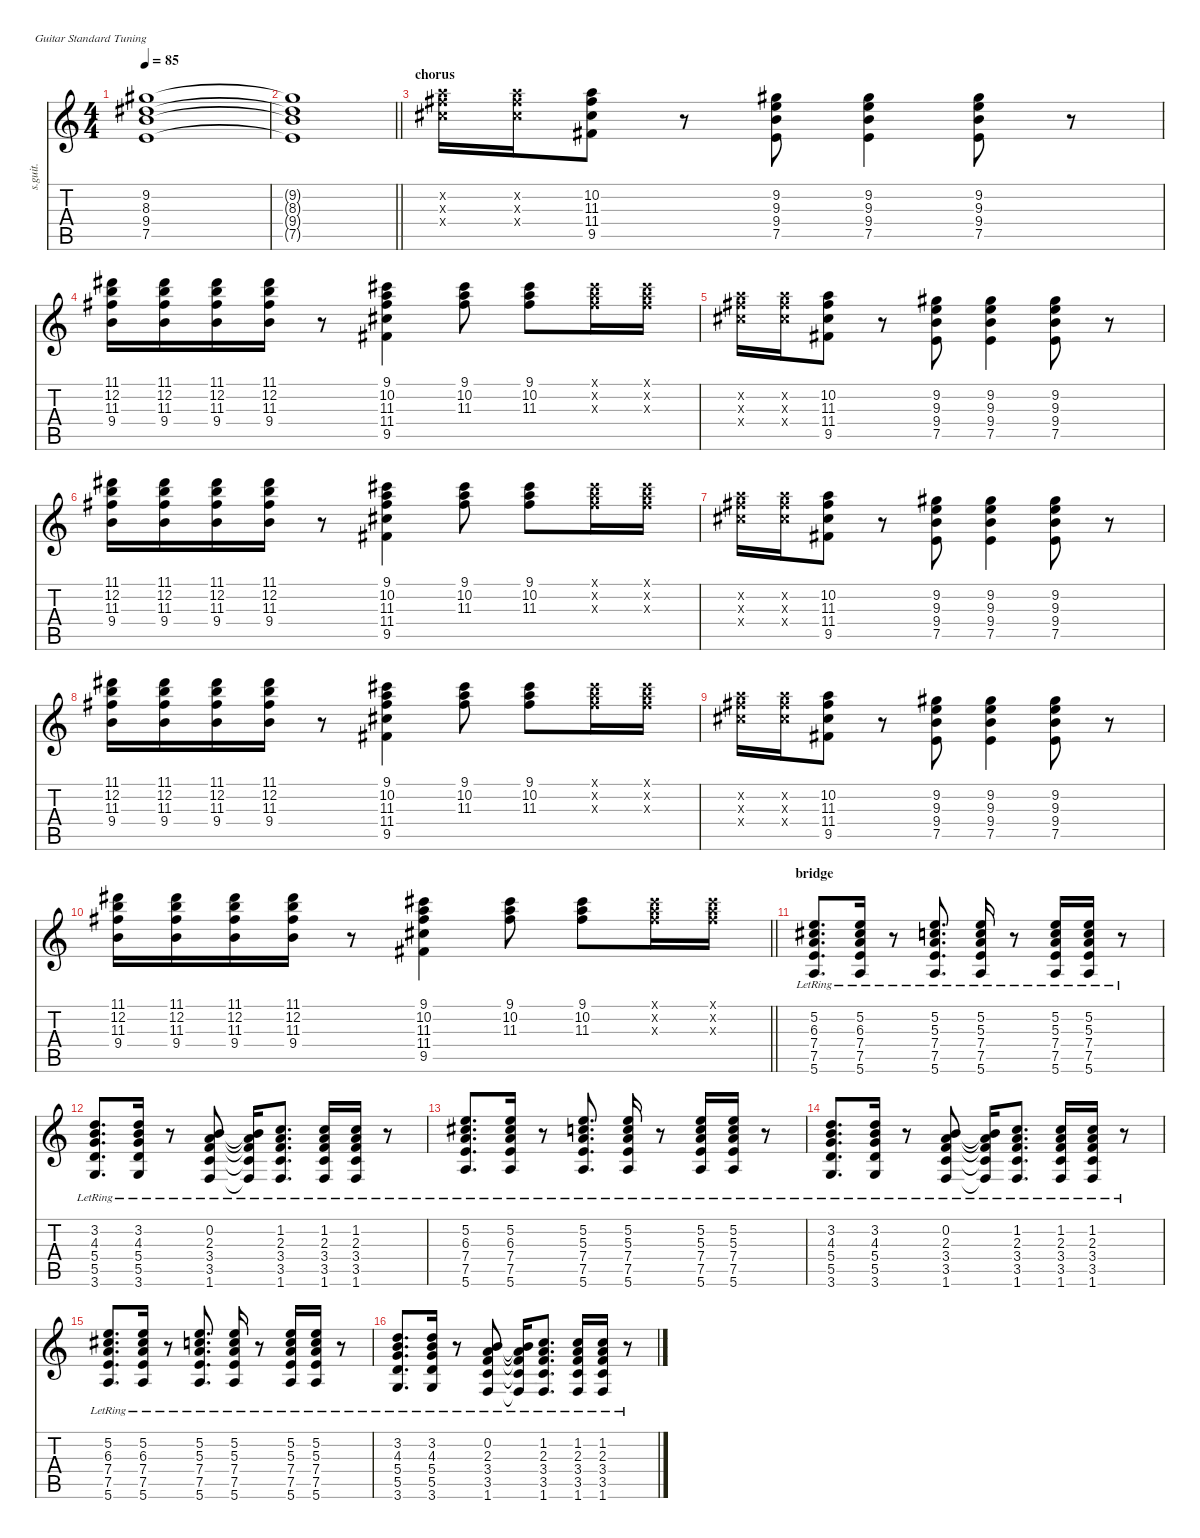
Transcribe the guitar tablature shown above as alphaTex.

\defaultSystemsLayout 4
\hideDynamics
\bracketExtendMode nobrackets
\otherSystemsTrackNameOrientation horizontal
\track ("John Frusciante" "s.guit.") {instrument acousticguitarsteel}
\staff {score tabs}
\tuning (E4 B3 G3 D3 A2 E2)
\ts (4 4)
\tempo 85
\clef g2
\ks c
(9.2{acc #} 8.3{acc #} 9.4 7.5).1{dy f beam Down} |
\barLineRight lightlight
(9.2{t acc #} 8.3{t acc #} 9.4{t} 7.5{t}).1{beam Down} |
\section ("" "chorus")
(10.2{x} 11.3{x acc #} 11.4{x acc #}).16{beam Down} (10.2{x} 11.3{x acc #} 11.4{x acc #}).16{beam Down} (10.2 11.3{acc #} 11.4{acc #} 9.5{acc #}).8{beam Down} r.8{beam Down} (9.2{acc #} 9.3 9.4 7.5).8{beam Down} (9.2{acc #} 9.3 9.4 7.5).4{beam Down} (9.2{acc #} 9.3 9.4 7.5).8{beam Down} r.8{beam Down} |
(11.1{acc #} 12.2 11.3{acc #} 9.4).16{beam Down} (11.1{acc #} 12.2 11.3{acc #} 9.4).16{beam Down} (11.1{acc #} 12.2 11.3{acc #} 9.4).16{beam Down} (11.1{acc #} 12.2 11.3{acc #} 9.4).16{beam Down} r.8{beam Down} (9.1{acc #} 10.2 11.3{acc #} 11.4{acc #} 9.5{acc #}).4{beam Down} (9.1{acc #} 10.2 11.3{acc #}).8{beam Down} (9.1{acc #} 10.2 11.3{acc #}).8{beam Down} (9.1{x acc #} 10.2{x} 11.3{x acc #}).16{beam Down} (9.1{x acc #} 10.2{x} 11.3{x acc #}).16{beam Down} |
(10.2{x} 11.3{x acc #} 11.4{x acc #}).16{beam Down} (10.2{x} 11.3{x acc #} 11.4{x acc #}).16{beam Down} (10.2 11.3{acc #} 11.4{acc #} 9.5{acc #}).8{beam Down} r.8{beam Down} (9.2{acc #} 9.3 9.4 7.5).8{beam Down} (9.2{acc #} 9.3 9.4 7.5).4{beam Down} (9.2{acc #} 9.3 9.4 7.5).8{beam Down} r.8{beam Down} |
(11.1{acc #} 12.2 11.3{acc #} 9.4).16{beam Down} (11.1{acc #} 12.2 11.3{acc #} 9.4).16{beam Down} (11.1{acc #} 12.2 11.3{acc #} 9.4).16{beam Down} (11.1{acc #} 12.2 11.3{acc #} 9.4).16{beam Down} r.8{beam Down} (9.1{acc #} 10.2 11.3{acc #} 11.4{acc #} 9.5{acc #}).4{beam Down} (9.1{acc #} 10.2 11.3{acc #}).8{beam Down} (9.1{acc #} 10.2 11.3{acc #}).8{beam Down} (9.1{x acc #} 10.2{x} 11.3{x acc #}).16{beam Down} (9.1{x acc #} 10.2{x} 11.3{x acc #}).16{beam Down} |
(10.2{x} 11.3{x acc #} 11.4{x acc #}).16{beam Down} (10.2{x} 11.3{x acc #} 11.4{x acc #}).16{beam Down} (10.2 11.3{acc #} 11.4{acc #} 9.5{acc #}).8{beam Down} r.8{beam Down} (9.2{acc #} 9.3 9.4 7.5).8{beam Down} (9.2{acc #} 9.3 9.4 7.5).4{beam Down} (9.2{acc #} 9.3 9.4 7.5).8{beam Down} r.8{beam Down} |
(11.1{acc #} 12.2 11.3{acc #} 9.4).16{beam Down} (11.1{acc #} 12.2 11.3{acc #} 9.4).16{beam Down} (11.1{acc #} 12.2 11.3{acc #} 9.4).16{beam Down} (11.1{acc #} 12.2 11.3{acc #} 9.4).16{beam Down} r.8{beam Down} (9.1{acc #} 10.2 11.3{acc #} 11.4{acc #} 9.5{acc #}).4{beam Down} (9.1{acc #} 10.2 11.3{acc #}).8{beam Down} (9.1{acc #} 10.2 11.3{acc #}).8{beam Down} (9.1{x acc #} 10.2{x} 11.3{x acc #}).16{beam Down} (9.1{x acc #} 10.2{x} 11.3{x acc #}).16{beam Down} |
(10.2{x} 11.3{x acc #} 11.4{x acc #}).16{beam Down} (10.2{x} 11.3{x acc #} 11.4{x acc #}).16{beam Down} (10.2 11.3{acc #} 11.4{acc #} 9.5{acc #}).8{beam Down} r.8{beam Down} (9.2{acc #} 9.3 9.4 7.5).8{beam Down} (9.2{acc #} 9.3 9.4 7.5).4{beam Down} (9.2{acc #} 9.3 9.4 7.5).8{beam Down} r.8{beam Down} |
\barLineRight lightlight
(11.1{acc #} 12.2 11.3{acc #} 9.4).16{beam Down} (11.1{acc #} 12.2 11.3{acc #} 9.4).16{beam Down} (11.1{acc #} 12.2 11.3{acc #} 9.4).16{beam Down} (11.1{acc #} 12.2 11.3{acc #} 9.4).16{beam Down} r.8{beam Down} (9.1{acc #} 10.2 11.3{acc #} 11.4{acc #} 9.5{acc #}).4{beam Down} (9.1{acc #} 10.2 11.3{acc #}).8{beam Down} (9.1{acc #} 10.2 11.3{acc #}).8{beam Down} (9.1{x acc #} 10.2{x} 11.3{x acc #}).16{beam Down} (9.1{x acc #} 10.2{x} 11.3{x acc #}).16{beam Down} |
\section ("" "bridge")
(5.2{lr} 6.3{lr acc #} 7.4{lr} 7.5{lr} 5.6{lr}).8{d beam Up} (5.2{lr} 6.3{lr acc #} 7.4{lr} 7.5{lr} 5.6{lr}).16{beam Up} r.8{beam Up} (5.2{lr} 5.3{lr} 7.4{lr} 7.5{lr} 5.6{lr}).8{d beam Up} (5.2{lr} 5.3{lr} 7.4{lr} 7.5{lr} 5.6{lr}).16{beam Up} r.8{beam Up} (5.2{lr} 5.3{lr} 7.4{lr} 7.5{lr} 5.6{lr}).16{beam Up} (5.2{lr} 5.3{lr} 7.4{lr} 7.5{lr} 5.6{lr}).16{beam Up} r.8{beam Up} |
(3.2{lr} 4.3{lr} 5.4{lr} 5.5{lr} 3.6{lr}).8{d beam Up} (3.2{lr} 4.3{lr} 5.4{lr} 5.5{lr} 3.6{lr}).16{beam Up} r.8{beam Up} (0.2{lr} 2.3{lr} 3.4{lr} 3.5{lr} 1.6{lr}).8{beam Up} (0.2{lr t} 2.3{lr t} 3.4{lr t} 3.5{lr t} 1.6{lr t}).16{beam Up} (1.2{lr} 2.3{lr} 3.4{lr} 3.5{lr} 1.6{lr}).8{d beam Up} (1.2{lr} 2.3{lr} 3.4{lr} 3.5{lr} 1.6{lr}).16{beam Up} (1.2{lr} 2.3{lr} 3.4{lr} 3.5{lr} 1.6{lr}).16{beam Up} r.8{beam Up} |
(5.2{lr} 6.3{lr acc #} 7.4{lr} 7.5{lr} 5.6{lr}).8{d beam Up} (5.2{lr} 6.3{lr acc #} 7.4{lr} 7.5{lr} 5.6{lr}).16{beam Up} r.8{beam Up} (5.2{lr} 5.3{lr} 7.4{lr} 7.5{lr} 5.6{lr}).8{d beam Up} (5.2{lr} 5.3{lr} 7.4{lr} 7.5{lr} 5.6{lr}).16{beam Up} r.8{beam Up} (5.2{lr} 5.3{lr} 7.4{lr} 7.5{lr} 5.6{lr}).16{beam Up} (5.2{lr} 5.3{lr} 7.4{lr} 7.5{lr} 5.6{lr}).16{beam Up} r.8{beam Up} |
(3.2{lr} 4.3{lr} 5.4{lr} 5.5{lr} 3.6{lr}).8{d beam Up} (3.2{lr} 4.3{lr} 5.4{lr} 5.5{lr} 3.6{lr}).16{beam Up} r.8{beam Up} (0.2{lr} 2.3{lr} 3.4{lr} 3.5{lr} 1.6{lr}).8{beam Up} (0.2{lr t} 2.3{lr t} 3.4{lr t} 3.5{lr t} 1.6{lr t}).16{beam Up} (1.2{lr} 2.3{lr} 3.4{lr} 3.5{lr} 1.6{lr}).8{d beam Up} (1.2{lr} 2.3{lr} 3.4{lr} 3.5{lr} 1.6{lr}).16{beam Up} (1.2{lr} 2.3{lr} 3.4{lr} 3.5{lr} 1.6{lr}).16{beam Up} r.8{beam Up} |
(5.2{lr} 6.3{lr acc #} 7.4{lr} 7.5{lr} 5.6{lr}).8{d beam Up} (5.2{lr} 6.3{lr acc #} 7.4{lr} 7.5{lr} 5.6{lr}).16{beam Up} r.8{beam Up} (5.2{lr} 5.3{lr} 7.4{lr} 7.5{lr} 5.6{lr}).8{d beam Up} (5.2{lr} 5.3{lr} 7.4{lr} 7.5{lr} 5.6{lr}).16{beam Up} r.8{beam Up} (5.2{lr} 5.3{lr} 7.4{lr} 7.5{lr} 5.6{lr}).16{beam Up} (5.2{lr} 5.3{lr} 7.4{lr} 7.5{lr} 5.6{lr}).16{beam Up} r.8{beam Up} |
(3.2{lr} 4.3{lr} 5.4{lr} 5.5{lr} 3.6{lr}).8{d beam Up} (3.2{lr} 4.3{lr} 5.4{lr} 5.5{lr} 3.6{lr}).16{beam Up} r.8{beam Up} (0.2{lr} 2.3{lr} 3.4{lr} 3.5{lr} 1.6{lr}).8{beam Up} (0.2{lr t} 2.3{lr t} 3.4{lr t} 3.5{lr t} 1.6{lr t}).16{beam Up} (1.2{lr} 2.3{lr} 3.4{lr} 3.5{lr} 1.6{lr}).8{d beam Up} (1.2{lr} 2.3{lr} 3.4{lr} 3.5{lr} 1.6{lr}).16{beam Up} (1.2{lr} 2.3{lr} 3.4{lr} 3.5{lr} 1.6{lr}).16{beam Up} r.8{beam Up}
